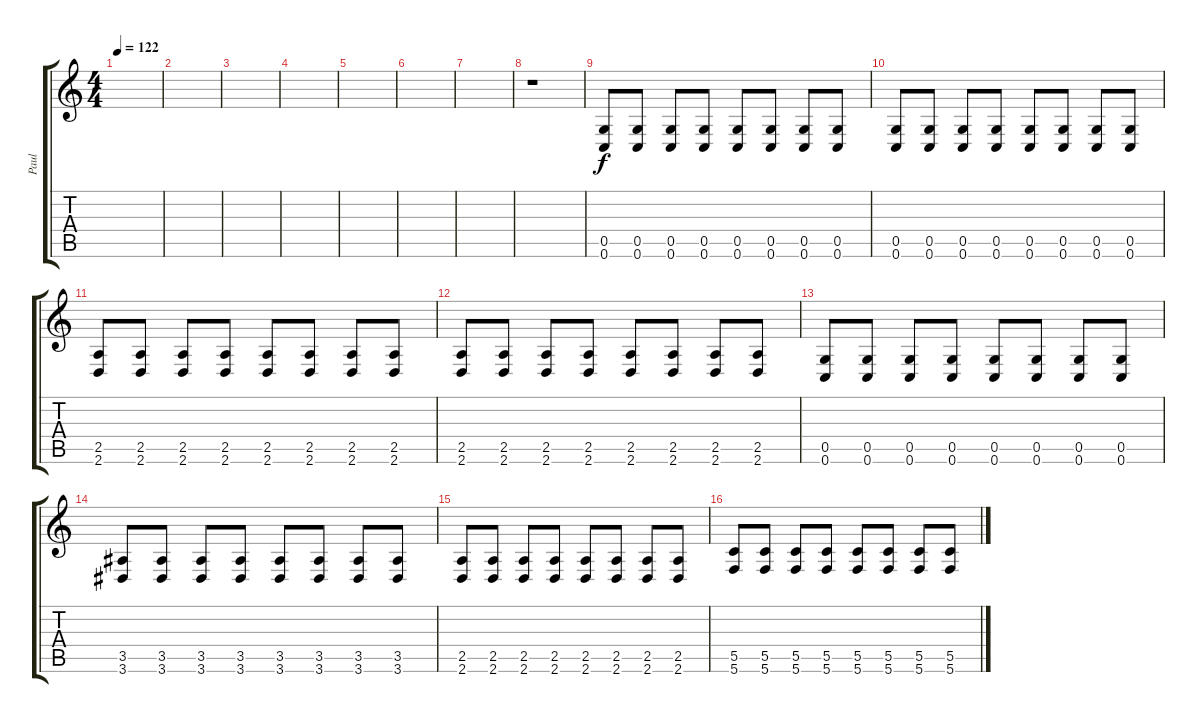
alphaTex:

\track ("Paul " "Paul ") {instrument overdrivenguitar}
\staff {score tabs}
\tuning (D4 A3 F3 C3 G2 C2) {hide}
\ts (4 4)
\tempo 122
\clef g2
\ks c
|
|
|
|
|
|
|
r.1 |
(0.5 0.6).8 (0.5 0.6).8 (0.5 0.6).8 (0.5 0.6).8 (0.5 0.6).8 (0.5 0.6).8 (0.5 0.6).8 (0.5 0.6).8 |
(0.5 0.6).8 (0.5 0.6).8 (0.5 0.6).8 (0.5 0.6).8 (0.5 0.6).8 (0.5 0.6).8 (0.5 0.6).8 (0.5 0.6).8 |
(2.5 2.6).8 (2.5 2.6).8 (2.5 2.6).8 (2.5 2.6).8 (2.5 2.6).8 (2.5 2.6).8 (2.5 2.6).8 (2.5 2.6).8 |
(2.5 2.6).8 (2.5 2.6).8 (2.5 2.6).8 (2.5 2.6).8 (2.5 2.6).8 (2.5 2.6).8 (2.5 2.6).8 (2.5 2.6).8 |
(0.5 0.6).8 (0.5 0.6).8 (0.5 0.6).8 (0.5 0.6).8 (0.5 0.6).8 (0.5 0.6).8 (0.5 0.6).8 (0.5 0.6).8 |
(3.5 3.6).8 (3.5 3.6).8 (3.5 3.6).8 (3.5 3.6).8 (3.5 3.6).8 (3.5 3.6).8 (3.5 3.6).8 (3.5 3.6).8 |
(2.5 2.6).8 (2.5 2.6).8 (2.5 2.6).8 (2.5 2.6).8 (2.5 2.6).8 (2.5 2.6).8 (2.5 2.6).8 (2.5 2.6).8 |
(5.5 5.6).8 (5.5 5.6).8 (5.5 5.6).8 (5.5 5.6).8 (5.5 5.6).8 (5.5 5.6).8 (5.5 5.6).8 (5.5 5.6).8
